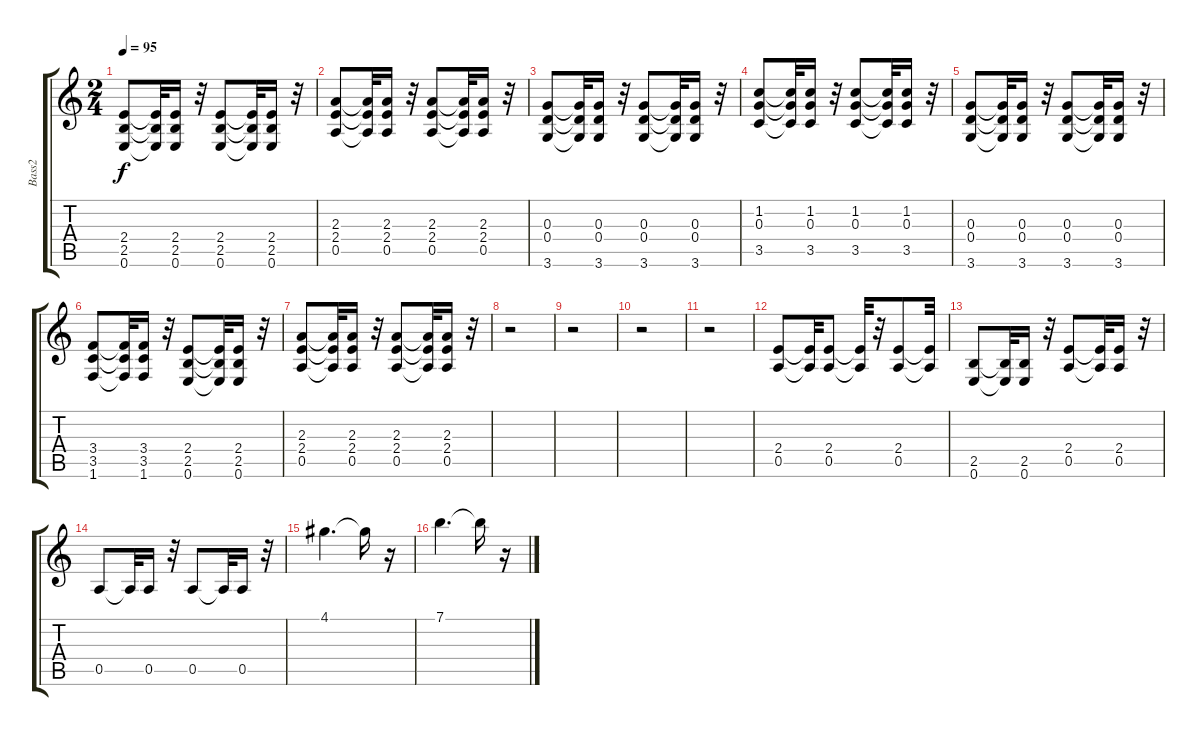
\track ("Bass2" "Bass2") {instrument synthbass2}
\staff {score tabs}
\tuning (E4 B3 G3 D3 A2 E2) {hide}
\ts (2 4)
\tempo 95
\clef g2
\ks c
(2.4 2.5 0.6).8{dy f} (2.4{t} 2.5{t} 0.6{t}).32 (2.4 2.5 0.6).16 r.32 (2.4 2.5 0.6).8 (2.4{t} 2.5{t} 0.6{t}).32 (2.4 2.5 0.6).16 r.32 |
(2.3 2.4 0.5).8 (2.3{t} 2.4{t} 0.5{t}).32 (2.3 2.4 0.5).16 r.32 (2.3 2.4 0.5).8 (2.3{t} 2.4{t} 0.5{t}).32 (2.3 2.4 0.5).16 r.32 |
(0.3 0.4 3.6).8 (0.3{t} 0.4{t} 3.6{t}).32 (0.3 0.4 3.6).16 r.32 (0.3 0.4 3.6).8 (0.3{t} 0.4{t} 3.6{t}).32 (0.3 0.4 3.6).16 r.32 |
(1.2 0.3 3.5).8 (1.2{t} 0.3{t} 3.5{t}).32 (1.2 0.3 3.5).16 r.32 (1.2 0.3 3.5).8 (1.2{t} 0.3{t} 3.5{t}).32 (1.2 0.3 3.5).16 r.32 |
(0.3 0.4 3.6).8 (0.3{t} 0.4{t} 3.6{t}).32 (0.3 0.4 3.6).16 r.32 (0.3 0.4 3.6).8 (0.3{t} 0.4{t} 3.6{t}).32 (0.3 0.4 3.6).16 r.32 |
(3.4 3.5 1.6).8 (3.4{t} 3.5{t} 1.6{t}).32 (3.4 3.5 1.6).16 r.32 (2.4 2.5 0.6).8 (2.4{t} 2.5{t} 0.6{t}).32 (2.4 2.5 0.6).16 r.32 |
(2.3 2.4 0.5).8 (2.3{t} 2.4{t} 0.5{t}).32 (2.3 2.4 0.5).16 r.32 (2.3 2.4 0.5).8 (2.3{t} 2.4{t} 0.5{t}).32 (2.3 2.4 0.5).16 r.32 |
r.2 |
r.2 |
r.2 |
r.2 |
(2.4 0.5).8{instrument acousticguitarnylon} (2.4{t} 0.5{t}).32 (2.4 0.5).8 (2.4{t} 0.5{t}).32 r.32 (2.4 0.5).8 (2.4{t} 0.5{t}).32 |
(2.5 0.6).8 (2.5{t} 0.6{t}).32 (2.5 0.6).16 r.32 (2.4 0.5).8 (2.4{t} 0.5{t}).32 (2.4 0.5).16 r.32 |
0.5.8 0.5{t}.32 0.5.16 r.32 0.5.8 0.5{t}.32 0.5.16 r.32 |
4.1.4{d} 4.1{t}.16 r.16 |
7.1.4{d} 7.1{t}.16 r.16
